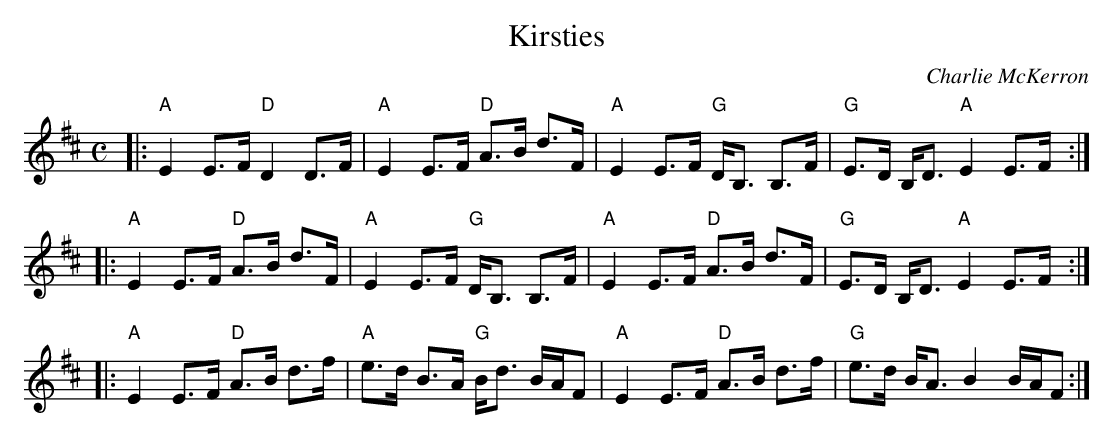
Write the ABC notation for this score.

X:1
T: Kirsties
C: Charlie McKerron
M: C
L: 1/8
K: D
|:\
"A"E2 E>F "D"D2 D>F | "A"E2 E>F "D"A>B d>F |\
"A"E2 E>F "G"D<B, B,>F | "G"E>D B,<D "A"E2 E>F :|
|:\
"A"E2 E>F "D"A>B d>F | "A"E2 E>F "G"D<B, B,>F |\
"A"E2 E>F "D"A>B d>F | "G"E>D B,<D "A"E2 E>F :|
|:\
"A"E2 E>F "D"A>B d>f | "A"e>d B>A "G"B<d B/A/F |\
"A"E2 E>F "D"A>B d>f | "G"e>d B<A B2 B/A/F :|
